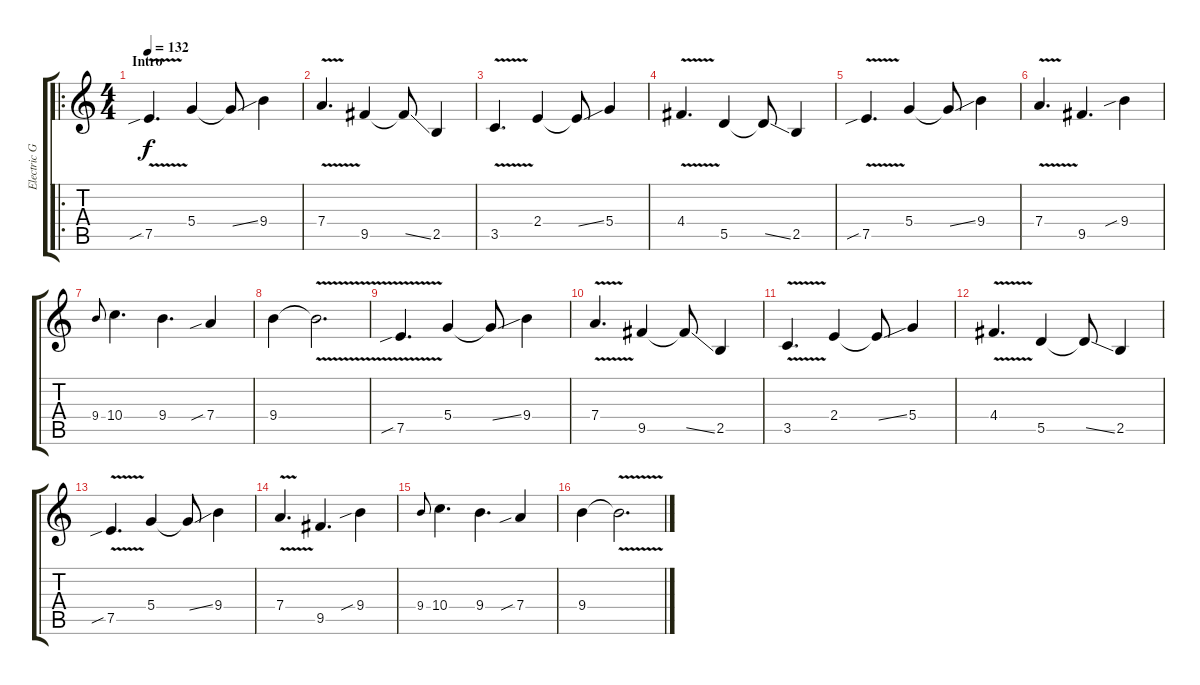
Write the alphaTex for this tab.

\track ("Electric Guitar" "Electric G") {instrument distortionguitar}
\staff {score tabs}
\tuning (E4 B3 G3 D3 A2 E2) {hide}
\ro
\ts (4 4)
\section ("" "Intro")
\tempo 132
\clef g2
\ks c
7.5{v sib}.4{d dy f instrument distortionguitar} 5.4.4 5.4{ss t}.8 9.4.4 |
7.4{v}.4{d} 9.5.4 9.5{ss t}.8 2.5.4 |
3.5{v}.4{d} 2.4.4 2.4{ss t}.8 5.4.4 |
4.4{v}.4{d} 5.5.4 5.5{ss t}.8 2.5.4 |
7.5{v sib}.4{d} 5.4.4 5.4{ss t}.8 9.4.4 |
7.4{v}.4{d} 9.5.4{d} 9.4{sib}.4 |
9.4.8{gr onbeat} 10.4.4{d} 9.4.4{d} 7.4{sib}.4 |
9.4.4 9.4{v t}.2{d} |
7.5{v sib}.4{d} 5.4.4 5.4{ss t}.8 9.4.4 |
7.4{v}.4{d} 9.5.4 9.5{ss t}.8 2.5.4 |
3.5{v}.4{d} 2.4.4 2.4{ss t}.8 5.4.4 |
4.4{v}.4{d} 5.5.4 5.5{ss t}.8 2.5.4 |
7.5{v sib}.4{d} 5.4.4 5.4{ss t}.8 9.4.4 |
7.4{v}.4{d} 9.5.4{d} 9.4{sib}.4 |
9.4.8{gr onbeat} 10.4.4{d} 9.4.4{d} 7.4{sib}.4 |
9.4.4 9.4{v t}.2{d}
